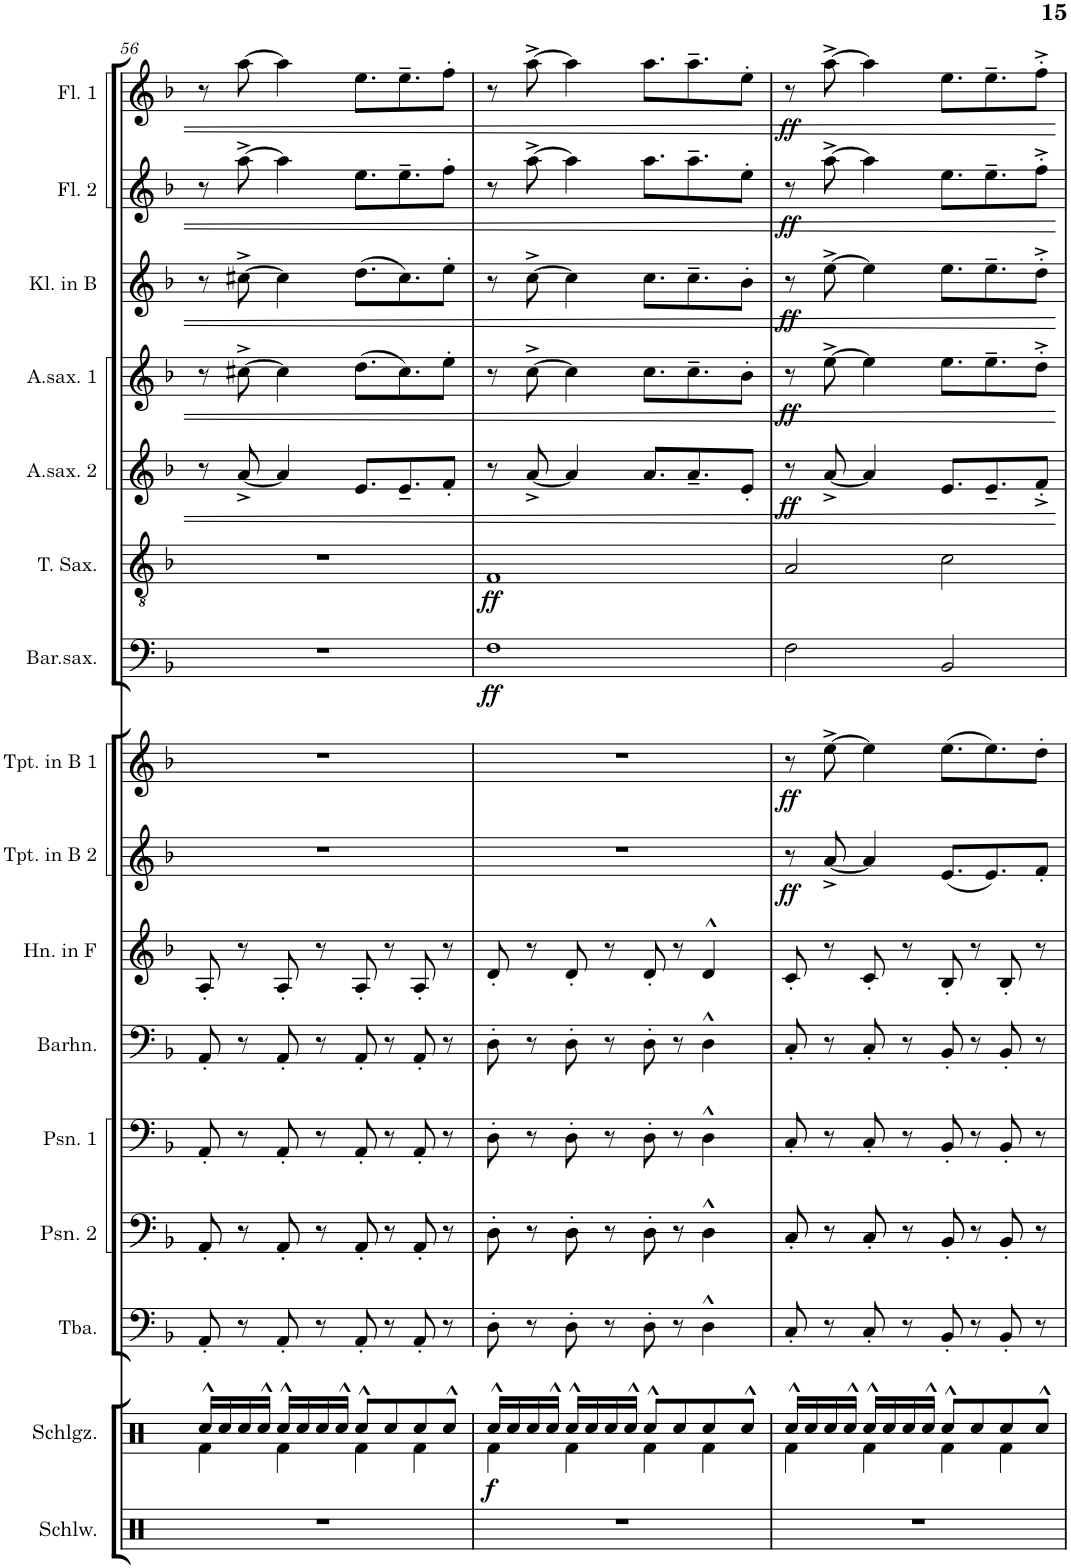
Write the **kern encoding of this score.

**kern	**kern	**dynam	**kern	**kern	**kern	**kern	**kern	**kern	**dynam	**kern	**dynam	**kern	**dynam	**kern	**dynam	**kern	**dynam	**kern	**dynam	**kern	**dynam	**kern	**dynam	**kern	**dynam
*part16	*part15	*part15	*part14	*part13	*part12	*part11	*part10	*part9	*part9	*part8	*part8	*part7	*part7	*part6	*part6	*part5	*part5	*part4	*part4	*part3	*part3	*part2	*part2	*part1	*part1
*staff16	*staff15	*staff15	*staff14	*staff13	*staff12	*staff11	*staff10	*staff9	*staff9	*staff8	*staff8	*staff7	*staff7	*staff6	*staff6	*staff5	*staff5	*staff4	*staff4	*staff3	*staff3	*staff2	*staff2	*staff1	*staff1
*I"Schlagwerk	*I"Schlagwerk	*	*I"Tuba	*I"Posaune 2	*I"Posaune 1	*I"Baritonhorn	*I"Horn in F	*I"Trompete in B 2	*	*I"Trompete in B 1	*	*I"Baritonsaxophon	*	*I"Tenorsaxophon	*	*I"Altsaxophon 2	*	*I"Altsaxophon 1	*	*I"Klarinette in B	*	*I"Flöte 2	*	*I"Flöte 1	*
*I'Schlw.	*	*	*I'Tba.	*I'Psn. 2	*I'Psn. 1	*I'Barhn.	*I'Hn. in F	*I'Tpt. in B 2	*	*I'Tpt. in B 1	*	*I'Bar.sax.	*	*I'T. Sax.	*	*I'A.sax. 2	*	*I'A.sax. 1	*	*I'Kl. in B	*	*I'Fl. 2	*	*I'Fl. 1	*
!!LO:PB:g=z
*clefX	*clefX	*	*clefF4	*clefF4	*clefF4	*clefF4	*clefG2	*clefG2	*	*clefG2	*	*clefF4	*	*clefGv2	*	*clefG2	*	*clefG2	*	*clefG2	*	*clefG2	*	*clefG2	*
*	*	*	*	*	*	*Trd4c7	*Trd4c7	*Trd1c2	*	*Trd1c2	*	*Trd12c21	*	*Trd8c14	*	*Trd5c9	*	*Trd5c9	*	*Trd1c2	*	*	*	*	*
*k[]	*k[]	*	*k[b-]	*k[b-]	*k[b-]	*k[b-]	*k[b-]	*k[b-]	*	*k[b-]	*	*k[b-]	*	*k[b-]	*	*k[b-]	*	*k[b-]	*	*k[b-]	*	*k[b-]	*	*k[b-]	*
*M4/4	*M4/4	*	*M4/4	*M4/4	*M4/4	*M4/4	*M4/4	*M4/4	*	*M4/4	*	*M4/4	*	*M4/4	*	*M4/4	*	*M4/4	*	*M4/4	*	*M4/4	*	*M4/4	*
=56	=56	=56	=56	=56	=56	=56	=56	=56	=56	=56	=56	=56	=56	=56	=56	=56	=56	=56	=56	=56	=56	=56	=56	=56	=56
*	*^	*	*	*	*	*	*	*	*	*	*	*	*	*	*	*	*	*	*	*	*	*	*	*	*
1r	16Rcc^^/LL	4Rf\	.	8AA'/	8AA'/	8AA'/	8AA'/	8A'/	1r	.	1r	.	1r	.	1r	.	8r	.	8r	.	8r	.	8r	.	8r	.
.	16Rcc/	.	.	.	.	.	.	.	.	.	.	.	.	.	.	.	.	.	.	.	.	.	.	.	.	.
.	16Rcc/	.	.	8r	8r	8r	8r	8r	.	.	.	.	.	.	.	.	[8a^/	.	[8cc#X^\	.	[8cc#X^\	.	[8aa^\	.	[8aa\	.
.	16Rcc^^/JJ	.	.	.	.	.	.	.	.	.	.	.	.	.	.	.	.	.	.	.	.	.	.	.	.	.
.	16Rcc^^/LL	4Rf\	.	8AA'/	8AA'/	8AA'/	8AA'/	8A'/	.	.	.	.	.	.	.	.	4a/]	.	4cc#\]	.	4cc#\]	.	4aa\]	.	4aa\]	.
.	16Rcc/	.	.	.	.	.	.	.	.	.	.	.	.	.	.	.	.	.	.	.	.	.	.	.	.	.
.	16Rcc/	.	.	8r	8r	8r	8r	8r	.	.	.	.	.	.	.	.	.	.	.	.	.	.	.	.	.	.
.	16Rcc^^/JJ	.	.	.	.	.	.	.	.	.	.	.	.	.	.	.	.	.	.	.	.	.	.	.	.	.
.	8Rcc^^/L	4Rf\	.	8AA'/	8AA'/	8AA'/	8AA'/	8A'/	.	.	.	.	.	.	.	.	8.e/L	.	(8.dd\L	.	(8.dd\L	.	8.ee\L	.	8.ee\L	.
.	8Rcc/	.	.	8r	8r	8r	8r	8r	.	.	.	.	.	.	.	.	.	.	.	.	.	.	.	.	.	.
.	.	.	.	.	.	.	.	.	.	.	.	.	.	.	.	.	8.e~/	.	8.cc#\)	.	8.cc#\)	.	8.ee~\	.	8.ee~\	.
.	8Rcc/	4Rf\	.	8AA'/	8AA'/	8AA'/	8AA'/	8A'/	.	.	.	.	.	.	.	.	.	.	.	.	.	.	.	.	.	.
.	8Rcc^^/J	.	.	8r	8r	8r	8r	8r	.	.	.	.	.	.	.	.	8f'/J	.	8ee'\J	.	8ee'\J	.	8ff'\J	.	8ff'\J	.
=57	=57	=57	=57	=57	=57	=57	=57	=57	=57	=57	=57	=57	=57	=57	=57	=57	=57	=57	=57	=57	=57	=57	=57	=57	=57	=57
!	!	!	!LO:DY:b	!	!	!	!	!	!	!	!	!	!	!LO:DY:b	!	!LO:DY:b	!	!	!	!	!	!	!	!	!	!
1r	16Rcc^^/LL	4Rf\	f	8D'\	8D'\	8D'\	8D'\	8d'/	1r	.	1r	.	1F	ff	1F	ff	8r	.	8r	.	8r	.	8r	.	8r	.
.	16Rcc/	.	.	.	.	.	.	.	.	.	.	.	.	.	.	.	.	.	.	.	.	.	.	.	.	.
.	16Rcc/	.	.	8r	8r	8r	8r	8r	.	.	.	.	.	.	.	.	[8a^/	.	[8cc^\	.	[8cc^\	.	[8aa^\	.	[8aa^\	.
.	16Rcc^^/JJ	.	.	.	.	.	.	.	.	.	.	.	.	.	.	.	.	.	.	.	.	.	.	.	.	.
.	16Rcc^^/LL	4Rf\	.	8D'\	8D'\	8D'\	8D'\	8d'/	.	.	.	.	.	.	.	.	4a/]	.	4cc\]	.	4cc\]	.	4aa\]	.	4aa\]	.
.	16Rcc/	.	.	.	.	.	.	.	.	.	.	.	.	.	.	.	.	.	.	.	.	.	.	.	.	.
.	16Rcc/	.	.	8r	8r	8r	8r	8r	.	.	.	.	.	.	.	.	.	.	.	.	.	.	.	.	.	.
.	16Rcc^^/JJ	.	.	.	.	.	.	.	.	.	.	.	.	.	.	.	.	.	.	.	.	.	.	.	.	.
.	8Rcc^^/L	4Rf\	.	8D'\	8D'\	8D'\	8D'\	8d'/	.	.	.	.	.	.	.	.	8.a/L	.	8.cc\L	.	8.cc\L	.	8.aa\L	.	8.aa\L	.
.	8Rcc/	.	.	8r	8r	8r	8r	8r	.	.	.	.	.	.	.	.	.	.	.	.	.	.	.	.	.	.
.	.	.	.	.	.	.	.	.	.	.	.	.	.	.	.	.	8.a~/	.	8.cc~\	.	8.cc~\	.	8.aa~\	.	8.aa~\	.
.	8Rcc/	4Rf\	.	4D^^\	4D^^\	4D^^\	4D^^\	4d^^/	.	.	.	.	.	.	.	.	.	.	.	.	.	.	.	.	.	.
.	8Rcc^^/J	.	.	.	.	.	.	.	.	.	.	.	.	.	.	.	8e'/J	.	8b-'\J	.	8b-'\J	.	8ee'\J	.	8ee'\J	.
=58	=58	=58	=58	=58	=58	=58	=58	=58	=58	=58	=58	=58	=58	=58	=58	=58	=58	=58	=58	=58	=58	=58	=58	=58	=58	=58
!	!	!	!	!	!	!	!	!	!	!LO:DY:b	!	!LO:DY:b	!	!	!	!	!	!LO:DY:b	!	!LO:DY:b	!	!LO:DY:b	!	!LO:DY:b	!	!LO:DY:b
1r	16Rcc^^/LL	4Rf\	.	8C'/	8C'/	8C'/	8C'/	8c'/	8r	ff	8r	ff	2F\	.	2A/	.	8r	ff	8r	ff	8r	ff	8r	ff	8r	ff
.	16Rcc/	.	.	.	.	.	.	.	.	.	.	.	.	.	.	.	.	.	.	.	.	.	.	.	.	.
.	16Rcc/	.	.	8r	8r	8r	8r	8r	[8a^/	.	[8ee^\	.	.	.	.	.	[8a^/	.	[8ee^\	.	[8ee^\	.	[8aa^\	.	[8aa^\	.
.	16Rcc^^/JJ	.	.	.	.	.	.	.	.	.	.	.	.	.	.	.	.	.	.	.	.	.	.	.	.	.
.	16Rcc^^/LL	4Rf\	.	8C'/	8C'/	8C'/	8C'/	8c'/	4a/]	.	4ee\]	.	.	.	.	.	4a/]	.	4ee\]	.	4ee\]	.	4aa\]	.	4aa\]	.
.	16Rcc/	.	.	.	.	.	.	.	.	.	.	.	.	.	.	.	.	.	.	.	.	.	.	.	.	.
.	16Rcc/	.	.	8r	8r	8r	8r	8r	.	.	.	.	.	.	.	.	.	.	.	.	.	.	.	.	.	.
.	16Rcc^^/JJ	.	.	.	.	.	.	.	.	.	.	.	.	.	.	.	.	.	.	.	.	.	.	.	.	.
.	8Rcc^^/L	4Rf\	.	8BB-'/	8BB-'/	8BB-'/	8BB-'/	8B-'/	(8.e/L	.	(8.ee\L	.	2BB-/	.	2c\	.	8.e/L	.	8.ee\L	.	8.ee\L	.	8.ee\L	.	8.ee\L	.
.	8Rcc/	.	.	8r	8r	8r	8r	8r	.	.	.	.	.	.	.	.	.	.	.	.	.	.	.	.	.	.
.	.	.	.	.	.	.	.	.	8.e/)	.	8.ee\)	.	.	.	.	.	8.e~/	.	8.ee~\	.	8.ee~\	.	8.ee~\	.	8.ee~\	.
.	8Rcc/	4Rf\	.	8BB-'/	8BB-'/	8BB-'/	8BB-'/	8B-'/	.	.	.	.	.	.	.	.	.	.	.	.	.	.	.	.	.	.
.	8Rcc^^/J	.	.	8r	8r	8r	8r	8r	8f'/J	.	8dd'\J	.	.	.	.	.	8f'^/J	.	8dd'^\J	.	8dd'^\J	.	8ff'^\J	.	8ff'^\J	.
*	*v	*v	*	*	*	*	*	*	*	*	*	*	*	*	*	*	*	*	*	*	*	*	*	*	*	*
=	=	=	=	=	=	=	=	=	=	=	=	=	=	=	=	=	=	=	=	=	=	=	=	=	=
*-	*-	*-	*-	*-	*-	*-	*-	*-	*-	*-	*-	*-	*-	*-	*-	*-	*-	*-	*-	*-	*-	*-	*-	*-	*-
